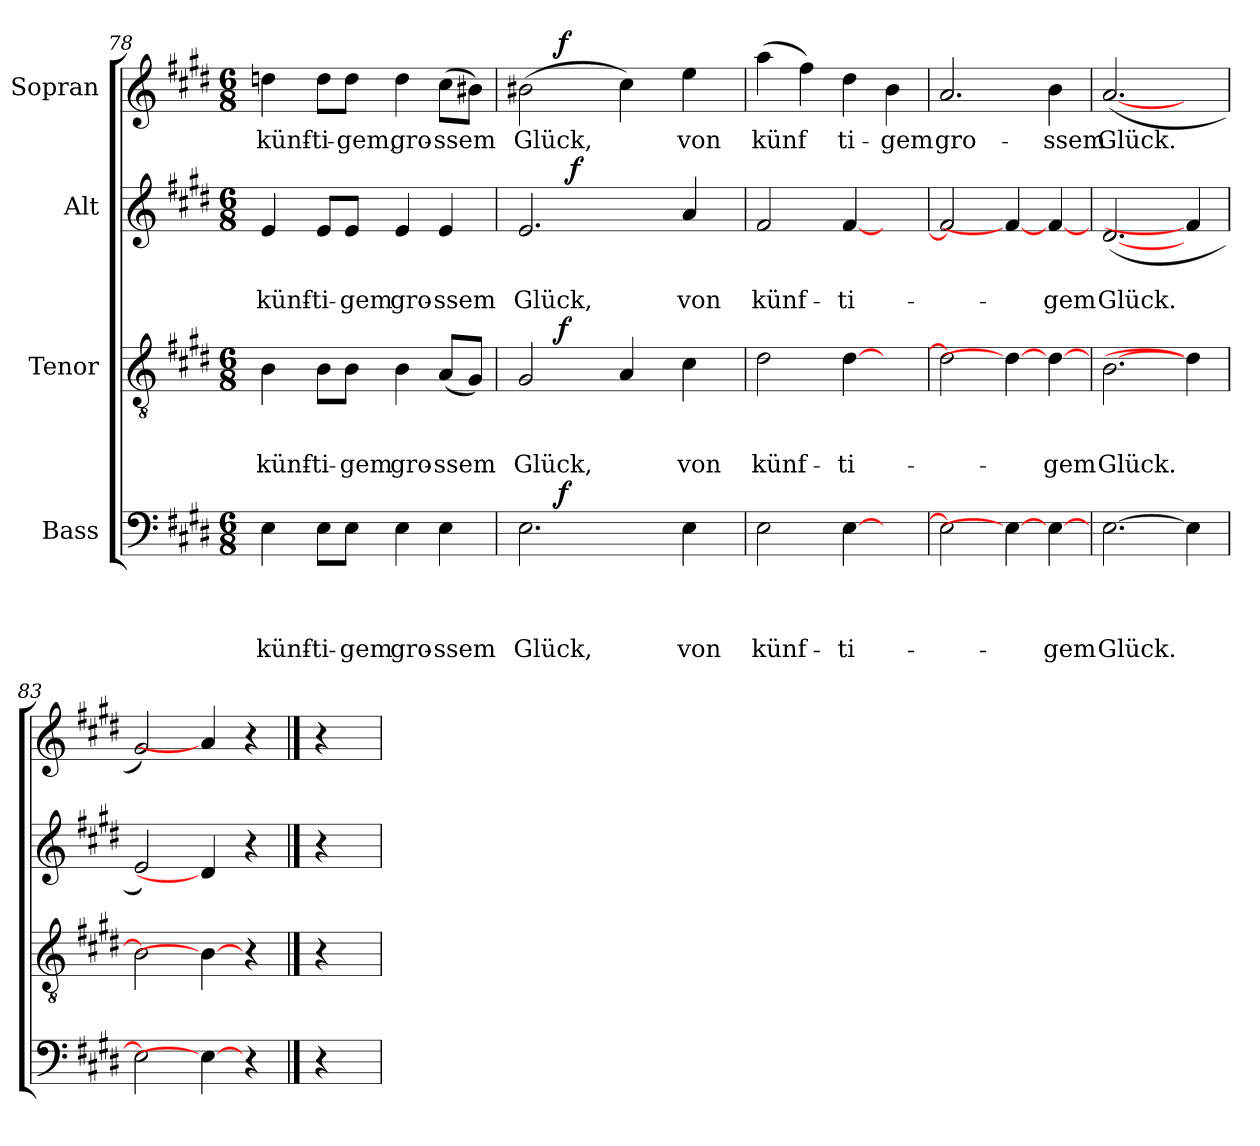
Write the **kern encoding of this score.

**kern	**text	**text	**text	**text	**dynam	**kern	**text	**text	**text	**dynam	**kern	**text	**text	**dynam	**kern	**text	**dynam
*part4	*part4	*part4	*part4	*part4	*part4	*part3	*part3	*part3	*part3	*part3	*part2	*part2	*part2	*part2	*part1	*part1	*part1
*staff4	*staff4	*staff4	*staff4	*staff4	*staff4	*staff3	*staff3	*staff3	*staff3	*staff3	*staff2	*staff2	*staff2	*staff2	*staff1	*staff1	*staff1
*I"Bass	*	*	*	*	*	*I"Tenor	*	*	*	*	*I"Alt	*	*	*	*I"Sopran	*	*
*clefF4	*	*	*	*	*	*clefGv2	*	*	*	*	*clefG2	*	*	*	*clefG2	*	*
*k[f#c#g#d#]	*	*	*	*	*	*k[f#c#g#d#]	*	*	*	*	*k[f#c#g#d#]	*	*	*	*k[f#c#g#d#]	*	*
*E:	*	*	*	*	*	*E:	*	*	*	*	*E:	*	*	*	*E:	*	*
*M6/8	*	*	*	*	*	*M6/8	*	*	*	*	*M6/8	*	*	*	*M6/8	*	*
=78	=78	=78	=78	=78	=78	=78	=78	=78	=78	=78	=78	=78	=78	=78	=78	=78	=78
!	!	!	!	!LO:LY:b	!	!	!	!	!LO:LY:b	!	!	!	!LO:LY:b	!	!	!LO:LY:b	!
4E\	.	.	.	künf-	.	4B\	.	.	künf-	.	4e/	.	künf-	.	4ddn\	künf-	.
!	!	!	!	!LO:LY:b	!	!	!	!	!LO:LY:b	!	!	!	!LO:LY:b	!	!	!LO:LY:b	!
8E\L	.	.	.	-ti-	.	8B\L	.	.	-ti-	.	8e/L	.	-ti-	.	8dd\L	-ti-	.
!	!	!	!	!LO:LY:b	!	!	!	!	!LO:LY:b	!	!	!	!LO:LY:b	!	!	!LO:LY:b	!
8E\J	.	.	.	-gem	.	8B\J	.	.	-gem	.	8e/J	.	-gem	.	8dd\J	-gem,	.
!	!	!	!	!LO:LY:b	!	!	!	!	!LO:LY:b	!	!	!	!LO:LY:b	!	!	!LO:LY:b	!
4E\	.	.	.	gro-	.	4B\	.	.	gro-	.	4e/	.	gro-	.	4dd\	gro-	.
!	!	!	!	!LO:LY:b	!	!	!	!	!LO:LY:b	!	!	!	!LO:LY:b	!	!	!LO:LY:b	!
4E\	.	.	.	-ssem	.	(<8A/L	.	.	-ssem	.	4e/	.	-ssem	.	(>8cc#\L	-ssem	.
.	.	.	.	.	.	8G#/J)	.	.	.	.	.	.	.	.	8b#X\J)	.	.
=79	=79	=79	=79	=79	=79	=79	=79	=79	=79	=79	=79	=79	=79	=79	=79	=79	=79
!	!	!	!	!LO:LY:b	!	!	!	!	!LO:LY:b	!	!	!	!LO:LY:b	!	!	!LO:LY:b	!
*^	*	*	*	*	*	*^	*	*	*	*	*^	*	*	*	*^	*	*
2.E\	8ryy	.	.	.	Glück,	.	2G#/	8ryy	.	.	Glück,	.	2.e/	8.ryy	.	Glück,	.	(>2b#X\	8ryy	Glück,	.
.	32ryy	.	.	.	.	.	.	32ryy	.	.	.	.	.	.	.	.	.	.	32ryy	.	.
!	!	!	!	!	!	!LO:DY:a	!	!	!	!	!	!LO:DY:a	!	!	!	!	!	!	!	!	!LO:DY:a
.	2ryy	.	.	.	.	f	.	2ryy	.	.	.	f	.	.	.	.	.	.	2ryy	.	f
!	!	!	!	!	!	!	!	!	!	!	!	!	!	!	!	!	!LO:DY:a	!	!	!	!
.	.	.	.	.	.	.	.	.	.	.	.	.	.	2ryy	.	.	f	.	.	.	.
.	.	.	.	.	.	.	4A/	.	.	.	.	.	.	.	.	.	.	4cc#\)	.	.	.
.	4ryy	.	.	.	.	.	.	4ryy	.	.	.	.	.	.	.	.	.	.	4ryy	.	.
.	.	.	.	.	.	.	.	.	.	.	.	.	.	4ryy	.	.	.	.	.	.	.
!	!	!	!	!	!LO:LY:b	!	!	!	!	!	!LO:LY:b	!	!	!	!	!LO:LY:b	!	!	!	!LO:LY:b	!
4E\	.	.	.	.	von	.	4c#\	.	.	.	von	.	4a/	.	.	von	.	4ee\	.	von	.
.	16.ryy	.	.	.	.	.	.	16.ryy	.	.	.	.	.	.	.	.	.	.	16.ryy	.	.
.	.	.	.	.	.	.	.	.	.	.	.	.	.	16ryy	.	.	.	.	.	.	.
=80	=80	=80	=80	=80	=80	=80	=80	=80	=80	=80	=80	=80	=80	=80	=80	=80	=80	=80	=80	=80	=80
!	!	!	!	!	!LO:LY:b	!	!	!	!	!	!LO:LY:b	!	!	!	!	!LO:LY:b	!	!	!	!LO:LY:b	!
*v	*v	*	*	*	*	*	*	*	*	*	*	*	*v	*v	*	*	*	*v	*v	*	*
*	*	*	*	*	*	*v	*v	*	*	*	*	*	*	*	*	*	*	*
2E\	.	.	.	künf-	.	2d#\	.	.	künf-	.	2f#/	.	künf-	.	(>4aa\	künf	.
.	.	.	.	.	.	.	.	.	.	.	.	.	.	.	4ff#\)	.	.
!	!	!	!	!LO:LY:b	!	!	!	!	!LO:LY:b	!	!	!	!LO:LY:b	!	!	!LO:LY:b	!
[>4E\	.	.	.	-ti-	.	[>4d#\	.	.	-ti-	.	[<4f#/	.	-ti-	.	4dd#\	ti-	.
!	!	!	!	!	!	!	!	!	!	!	!	!	!	!	!	!LO:LY:b	!
4ryy	.	.	.	.	.	4ryy	.	.	.	.	4ryy	.	.	.	4b\	-gem	.
=81	=81	=81	=81	=81	=81	=81	=81	=81	=81	=81	=81	=81	=81	=81	=81	=81	=81
!	!	!	!	!	!	!	!	!	!	!	!	!	!	!	!	!LO:LY:b	!
2E\]	.	.	.	.	.	2d#\]	.	.	.	.	2f#/]	.	.	.	2.a/	gro-	.
4E\_	.	.	.	.	.	4d#\_	.	.	.	.	4f#/_	.	.	.	.	.	.
!	!	!	!	!LO:LY:b	!	!	!	!	!LO:LY:b	!	!	!	!LO:LY:b	!	!	!LO:LY:b	!
[4E\	.	.	.	-gem	.	[4d#\	.	.	-gem	.	[4f#/	.	-gem	.	4b\	-ssem	.
=82	=82	=82	=82	=82	=82	=82	=82	=82	=82	=82	=82	=82	=82	=82	=82	=82	=82
!	!	!	!	!LO:LY:b	!	!	!	!	!LO:LY:b	!	!	!	!LO:LY:b	!	!	!LO:LY:b	!
[>2.E	.	.	.	Glück.	.	[>2.B	.	.	Glück.	.	(<[2.d#	.	Glück.	.	(<[2.a	Glück.	.
4E\]	.	.	.	.	.	4d#\]	.	.	.	.	4f#/]	.	.	.	4ryy	.	.
!!LO:LB:g=z
=83	=83	=83	=83	=83	=83	=83	=83	=83	=83	=83	=83	=83	=83	=83	=83	=83	=83
2E\]	.	.	.	.	.	2B\]	.	.	.	.	2e/)	.	.	.	2g#/)	.	.
4E_	.	.	.	.	.	4B_	.	.	.	.	4d#]	.	.	.	4a]	.	.
4r	.	.	.	.	.	4r	.	.	.	.	4r	.	.	.	4r	.	.
==84	==84	==84	==84	==84	==84	==84	==84	==84	==84	==84	==84	==84	==84	==84	==84	==84	==84
4r	.	.	.	.	.	4r	.	.	.	.	4r	.	.	.	4r	.	.
=	=	=	=	=	=	=	=	=	=	=	=	=	=	=	=	=	=
*-	*-	*-	*-	*-	*-	*-	*-	*-	*-	*-	*-	*-	*-	*-	*-	*-	*-
